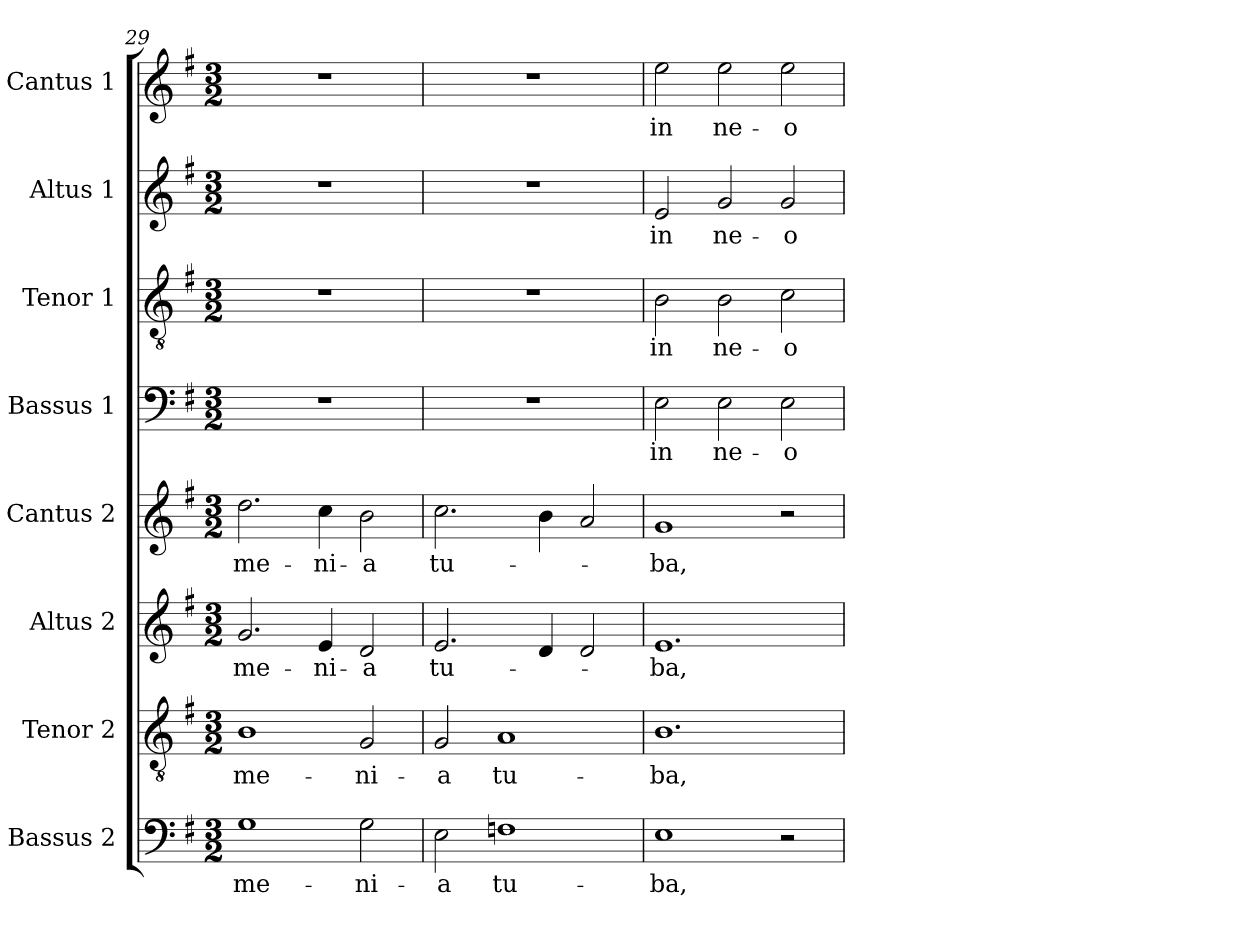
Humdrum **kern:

**kern	**text	**kern	**text	**kern	**text	**kern	**text	**kern	**text	**kern	**text	**kern	**text	**kern	**text
*part8	*part8	*part7	*part7	*part6	*part6	*part5	*part5	*part4	*part4	*part3	*part3	*part2	*part2	*part1	*part1
*staff8	*staff8	*staff7	*staff7	*staff6	*staff6	*staff5	*staff5	*staff4	*staff4	*staff3	*staff3	*staff2	*staff2	*staff1	*staff1
*I"Bassus 2	*	*I"Tenor 2	*	*I"Altus 2	*	*I"Cantus 2	*	*I"Bassus 1	*	*I"Tenor 1	*	*I"Altus 1	*	*I"Cantus 1	*
*I'B2	*	*I'T2	*	*I'A2	*	*I'C2	*	*I'B1	*	*I'T1	*	*I'A1	*	*I'C1	*
*clefF4	*	*clefGv2	*	*clefG2	*	*clefG2	*	*clefF4	*	*clefGv2	*	*clefG2	*	*clefG2	*
*k[f#]	*	*k[f#]	*	*k[f#]	*	*k[f#]	*	*k[f#]	*	*k[f#]	*	*k[f#]	*	*k[f#]	*
*G:	*	*G:	*	*G:	*	*G:	*	*G:	*	*G:	*	*G:	*	*G:	*
*M3/2	*	*M3/2	*	*M3/2	*	*M3/2	*	*M3/2	*	*M3/2	*	*M3/2	*	*M3/2	*
=29	=29	=29	=29	=29	=29	=29	=29	=29	=29	=29	=29	=29	=29	=29	=29
!	!LO:LY:b	!	!LO:LY:b	!	!LO:LY:b	!	!LO:LY:b	!	!	!	!	!	!	!	!
1G	-me-	1B	-me-	2.g/	-me-	2.dd\	-me-	1.r	.	1.r	.	1.r	.	1.r	.
!	!	!	!	!	!LO:LY:b	!	!LO:LY:b	!	!	!	!	!	!	!	!
.	.	.	.	4e/	-ni-	4cc\	-ni-	.	.	.	.	.	.	.	.
!	!LO:LY:b	!	!LO:LY:b	!	!LO:LY:b	!	!LO:LY:b	!	!	!	!	!	!	!	!
2G\	-ni-	2G/	-ni-	2d/	-a	2b\	-a	.	.	.	.	.	.	.	.
!!LO:PB:g=z
=30	=30	=30	=30	=30	=30	=30	=30	=30	=30	=30	=30	=30	=30	=30	=30
!	!LO:LY:b	!	!LO:LY:b	!	!LO:LY:b	!	!LO:LY:b	!	!	!	!	!	!	!	!
2E\	-a	2G/	-a	2.e/	tu-	2.cc\	tu-	1.r	.	1.r	.	1.r	.	1.r	.
!	!LO:LY:b	!	!LO:LY:b	!	!	!	!	!	!	!	!	!	!	!	!
1Fn	tu-	1A	tu-	.	.	.	.	.	.	.	.	.	.	.	.
.	.	.	.	4d/	.	4b\	.	.	.	.	.	.	.	.	.
.	.	.	.	2d/	.	2a/	.	.	.	.	.	.	.	.	.
=31	=31	=31	=31	=31	=31	=31	=31	=31	=31	=31	=31	=31	=31	=31	=31
!	!LO:LY:b	!	!LO:LY:b	!	!LO:LY:b	!	!LO:LY:b	!	!LO:LY:b	!	!LO:LY:b	!	!LO:LY:b	!	!LO:LY:b
1E	-ba,	1.B	-ba,	1.e	-ba,	1g	-ba,	2E\	in	2B\	in	2e/	in	2ee\	in
!	!	!	!	!	!	!	!	!	!LO:LY:b	!	!LO:LY:b	!	!LO:LY:b	!	!LO:LY:b
.	.	.	.	.	.	.	.	2E\	ne-	2B\	ne-	2g/	ne-	2ee\	ne-
!	!	!	!	!	!	!	!	!	!LO:LY:b	!	!LO:LY:b	!	!LO:LY:b	!	!LO:LY:b
2r	.	.	.	.	.	2r	.	2E\	-o-	2c\	-o-	2g/	-o-	2ee\	-o-
=	=	=	=	=	=	=	=	=	=	=	=	=	=	=	=
*-	*-	*-	*-	*-	*-	*-	*-	*-	*-	*-	*-	*-	*-	*-	*-
